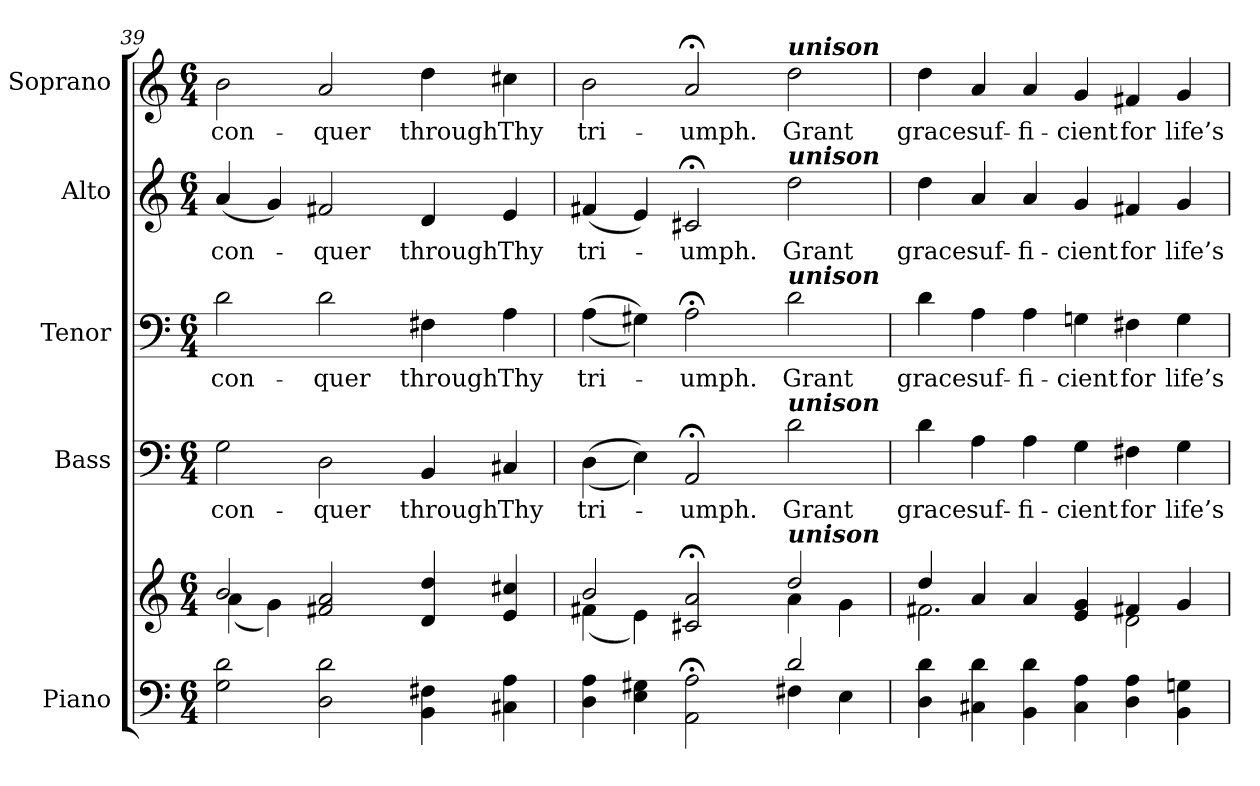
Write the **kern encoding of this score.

**kern	**kern	**kern	**text	**kern	**text	**kern	**text	**kern	**text
*part5	*part5	*part4	*part4	*part3	*part3	*part2	*part2	*part1	*part1
*staff6	*staff5	*staff4	*staff4	*staff3	*staff3	*staff2	*staff2	*staff1	*staff1
*I"Piano	*	*I"Bass	*	*I"Tenor	*	*I"Alto	*	*I"Soprano	*
*I'Pno.	*	*I'B.	*	*I'T.	*	*I'A.	*	*I'S.	*
!!LO:PB:g=z
*clefF4	*clefG2	*clefF4	*	*clefF4	*	*clefG2	*	*clefG2	*
*k[]	*k[]	*k[]	*	*k[]	*	*k[]	*	*k[]	*
*C:	*C:	*C:	*	*C:	*	*C:	*	*C:	*
*M6/4	*M6/4	*M6/4	*	*M6/4	*	*M6/4	*	*M6/4	*
=39	=39	=39	=39	=39	=39	=39	=39	=39	=39
*	*^	*	*	*	*	*	*	*	*
!	!	!	!	!LO:LY:b:color=#000000	!	!	!	!	!	!
!	!	!	!	!	!	!LO:LY:b:color=#000000	!	!	!	!
!	!	!	!	!	!	!	!	!LO:LY:b:color=#000000	!	!
!	!	!	!	!	!	!	!	!	!	!LO:LY:b:color=#000000
2Gi\ 2di	2bi/	(4ai\	2Gi\	con-	2di\	con-	(4ai/	con-	2bi\	con-
.	.	4gi\)	.	.	.	.	4gi/)	.	.	.
!	!	!	!	!LO:LY:b:color=#000000	!	!	!	!	!	!
!	!	!	!	!	!	!LO:LY:b:color=#000000	!	!	!	!
!	!	!	!	!	!	!	!	!LO:LY:b:color=#000000	!	!
!	!	!	!	!	!	!	!	!	!	!LO:LY:b:color=#000000
2Di\ 2di	2f#Xi/ 2ai	4ryy	2Di\	-quer	2di\	-quer	2f#Xi/	-quer	2ai/	-quer
.	.	2.ryy	.	.	.	.	.	.	.	.
!	!	!	!	!LO:LY:b:color=#000000	!	!	!	!	!	!
!	!	!	!	!	!	!LO:LY:b:color=#000000	!	!	!	!
!	!	!	!	!	!	!	!	!LO:LY:b:color=#000000	!	!
!	!	!	!	!	!	!	!	!	!	!LO:LY:b:color=#000000
4BBi\ 4F#Xi	4di/ 4ddi	.	4BBi/	through	4F#Xi\	through	4di/	through	4ddi\	through
!	!	!	!	!LO:LY:b:color=#000000	!	!	!	!	!	!
!	!	!	!	!	!	!LO:LY:b:color=#000000	!	!	!	!
!	!	!	!	!	!	!	!	!LO:LY:b:color=#000000	!	!
!	!	!	!	!	!	!	!	!	!	!LO:LY:b:color=#000000
4C#Xi\ 4Ai	4ei/ 4cc#Xi	.	4C#Xi/	Thy	4Ai\	Thy	4ei/	Thy	4cc#Xi\	Thy
=40	=40	=40	=40	=40	=40	=40	=40	=40	=40	=40
*^	*	*	*	*	*	*	*	*	*	*
!	!	!	!	!	!LO:LY:b:color=#000000	!	!	!	!	!	!
!	!	!	!	!	!	!	!LO:LY:b:color=#000000	!	!	!	!
!	!	!	!	!	!	!	!	!	!LO:LY:b:color=#000000	!	!
!	!	!	!	!	!	!	!	!	!	!	!LO:LY:b:color=#000000
4Di\ 4Ai	2.ryy	2bi/	(4f#Xi\	((4Di\	tri-	((4Ai\	tri-	(4f#Xi/	tri-	2bi\	tri-
4Ei\ 4G#Xi	.	.	4ei\)	4Ei\))	.	4G#Xi\))	.	4ei/)	.	.	.
!	!	!	!	!	!LO:LY:b:color=#000000	!	!	!	!	!	!
!	!	!	!	!	!	!	!LO:LY:b:color=#000000	!	!	!	!
!	!	!	!	!	!	!	!	!	!LO:LY:b:color=#000000	!	!
!	!	!	!	!	!	!	!	!	!	!	!LO:LY:b:color=#000000
2AAi\; 2Ai;	.	2c#Xi/; 2ai;	4ryy	2AA;i/	-umph.	2A;i\	-umph.	2c#X;i/	-umph.	2a;i/	-umph.
.	4ryy	.	4ryy	.	.	.	.	.	.	.	.
!	!	!	!	!	!LO:LY:b:color=#000000	!	!	!	!	!	!
!	!	!	!	!	!	!	!LO:LY:b:color=#000000	!	!	!	!
!	!	!	!	!	!	!	!	!	!LO:LY:b:color=#000000	!	!
!	!	!	!	!	!	!	!	!	!	!LO:TX:a:Bi:t=unison	!
!	!	!	!	!	!	!	!	!LO:TX:a:Bi:t=unison	!	!	!
!	!	!	!	!	!	!LO:TX:a:Bi:t=unison	!	!	!	!	!
!	!	!	!	!LO:TX:a:Bi:t=unison	!	!	!	!	!	!	!
!	!	!LO:TX:a:Bi:t=unison	!	!	!	!	!	!	!	!	!
!	!	!	!	!	!	!	!	!	!	!	!LO:LY:b:color=#000000
2di/	4F#Xi\	2ddi/	4ai\	2di\	Grant	2di\	Grant	2ddi\	Grant	2ddi\	Grant
.	4Ei\	.	4gi\	.	.	.	.	.	.	.	.
*v	*v	*	*	*	*	*	*	*	*	*	*
!!LO:PB:g=z
=41	=41	=41	=41	=41	=41	=41	=41	=41	=41	=41
*^	*	*	*	*	*	*	*	*	*	*
!	!	!	!	!	!LO:LY:b:color=#000000	!	!	!	!	!	!
*v	*v	*	*	*	*	*	*	*	*	*	*
*^	*	*	*	*	*	*	*	*	*	*
!	!	!	!	!	!	!	!LO:LY:b:color=#000000	!	!	!	!
*v	*v	*	*	*	*	*	*	*	*	*	*
*^	*	*	*	*	*	*	*	*	*	*
!	!	!	!	!	!	!	!	!	!LO:LY:b:color=#000000	!	!
*v	*v	*	*	*	*	*	*	*	*	*	*
*^	*	*	*	*	*	*	*	*	*	*
!	!	!	!	!	!	!	!	!	!	!	!LO:LY:b:color=#000000
*v	*v	*	*	*	*	*	*	*	*	*	*
4Di\ 4di	4ddi/	2.f#Xi\	4di\	grace	4di\	grace	4ddi\	grace	4ddi\	grace
!	!	!	!	!LO:LY:b:color=#000000	!	!	!	!	!	!
!	!	!	!	!	!	!LO:LY:b:color=#000000	!	!	!	!
!	!	!	!	!	!	!	!	!LO:LY:b:color=#000000	!	!
!	!	!	!	!	!	!	!	!	!	!LO:LY:b:color=#000000
4C#Xi\ 4di	4ai/	.	4Ai\	suf-	4Ai\	suf-	4ai/	suf-	4ai/	suf-
!	!	!	!	!LO:LY:b:color=#000000	!	!	!	!	!	!
!	!	!	!	!	!	!LO:LY:b:color=#000000	!	!	!	!
!	!	!	!	!	!	!	!	!LO:LY:b:color=#000000	!	!
!	!	!	!	!	!	!	!	!	!	!LO:LY:b:color=#000000
4BBi\ 4di	4ai/	.	4Ai\	-fi-	4Ai\	-fi-	4ai/	-fi-	4ai/	-fi-
!	!	!	!	!LO:LY:b:color=#000000	!	!	!	!	!	!
!	!	!	!	!	!	!LO:LY:b:color=#000000	!	!	!	!
!	!	!	!	!	!	!	!	!LO:LY:b:color=#000000	!	!
!	!	!	!	!	!	!	!	!	!	!LO:LY:b:color=#000000
4C#i\ 4Ai	4ei/ 4gi	4ryy	4Gi\	-cient	4Gni\	-cient	4gi/	-cient	4gi/	-cient
!	!	!	!	!LO:LY:b:color=#000000	!	!	!	!	!	!
!	!	!	!	!	!	!LO:LY:b:color=#000000	!	!	!	!
!	!	!	!	!	!	!	!	!LO:LY:b:color=#000000	!	!
!	!	!	!	!	!	!	!	!	!	!LO:LY:b:color=#000000
4Di\ 4Ai	4f#Xi/	2di\	4F#Xi\	for	4F#Xi\	for	4f#Xi/	for	4f#Xi/	for
!	!	!	!	!LO:LY:b:color=#000000	!	!	!	!	!	!
!	!	!	!	!	!	!LO:LY:b:color=#000000	!	!	!	!
!	!	!	!	!	!	!	!	!LO:LY:b:color=#000000	!	!
!	!	!	!	!	!	!	!	!	!	!LO:LY:b:color=#000000
4BBi\ 4Gni	4gi/	.	4Gi\	life’s	4Gi\	life’s	4gi/	life’s	4gi/	life’s
*	*v	*v	*	*	*	*	*	*	*	*
=	=	=	=	=	=	=	=	=	=
*-	*-	*-	*-	*-	*-	*-	*-	*-	*-
